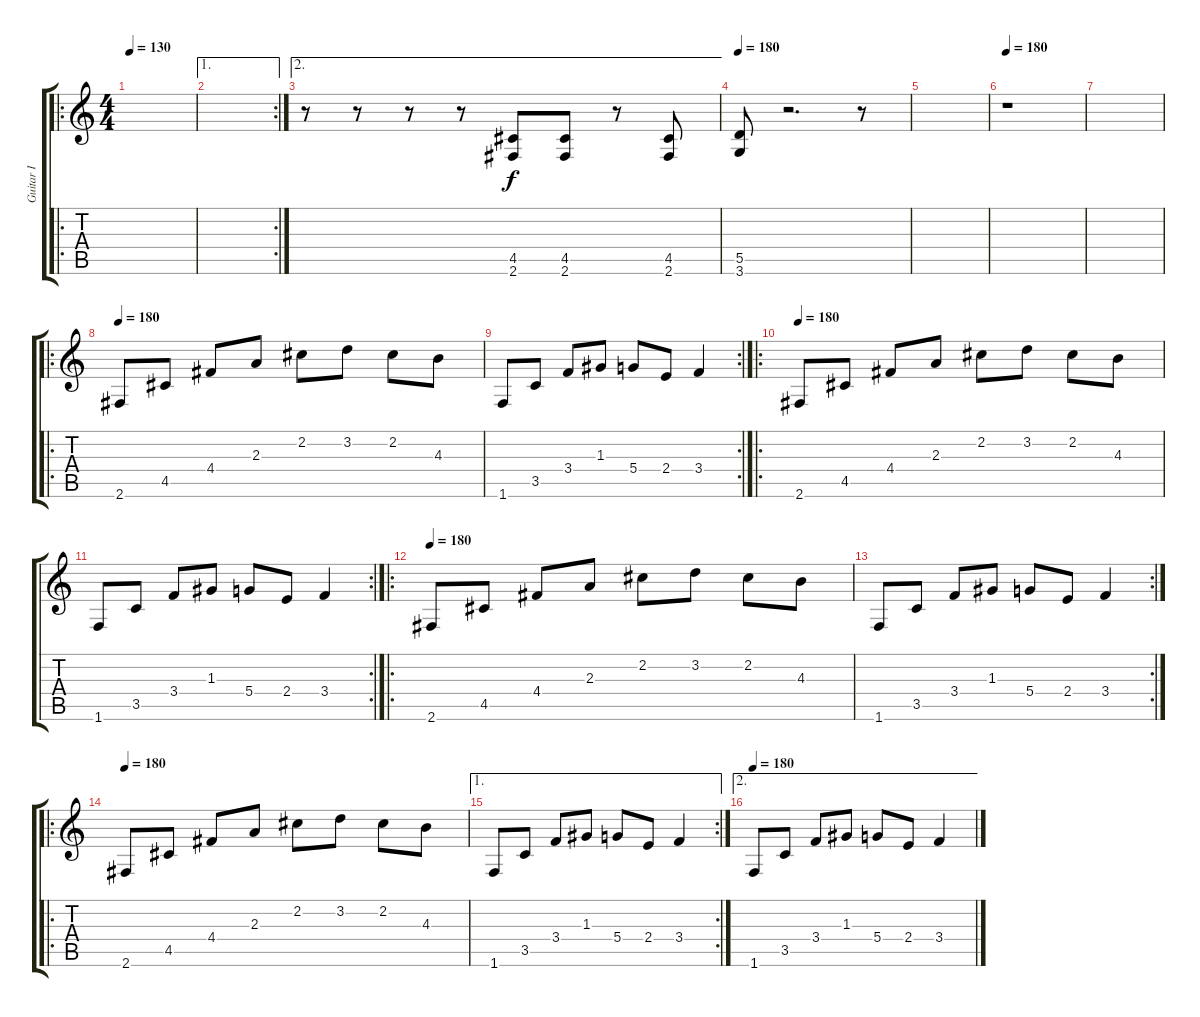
\track ("Guitar I" "Guitar I") {instrument distortionguitar}
\staff {score tabs}
\tuning (E4 B3 G3 D3 A2 E2) {hide}
\ro
\ts (4 4)
\tempo 130
\tempo 180
\tempo 130
\clef g2
\ks c
|
\ae 1
\rc 2
|
\ae 2
r.8 r.8 r.8 r.8 (4.5 2.6).8 (4.5 2.6).8 r.8 (4.5 2.6).8 |
\tempo 180
(5.5 3.6).8 r.2{d} r.8 |
|
\tempo 180
r.1 |
|
\ro
\tempo 180
2.6.8 4.5.8 4.4.8 2.3.8 2.2.8 3.2.8 2.2.8 4.3.8 |
\rc 2
1.6.8 3.5.8 3.4.8 1.3.8 5.4.8 2.4.8 3.4.4 |
\ro
\tempo 180
2.6.8 4.5.8 4.4.8 2.3.8 2.2.8 3.2.8 2.2.8 4.3.8 |
\rc 2
1.6.8 3.5.8 3.4.8 1.3.8 5.4.8 2.4.8 3.4.4 |
\ro
\tempo 180
2.6.8 4.5.8 4.4.8 2.3.8 2.2.8 3.2.8 2.2.8 4.3.8 |
\rc 2
1.6.8 3.5.8 3.4.8 1.3.8 5.4.8 2.4.8 3.4.4 |
\ro
\tempo 180
2.6.8 4.5.8 4.4.8 2.3.8 2.2.8 3.2.8 2.2.8 4.3.8 |
\ae 1
\rc 2
1.6.8 3.5.8 3.4.8 1.3.8 5.4.8 2.4.8 3.4.4 |
\ae 2
\tempo 180
1.6.8 3.5.8 3.4.8 1.3.8 5.4.8 2.4.8 3.4.4
